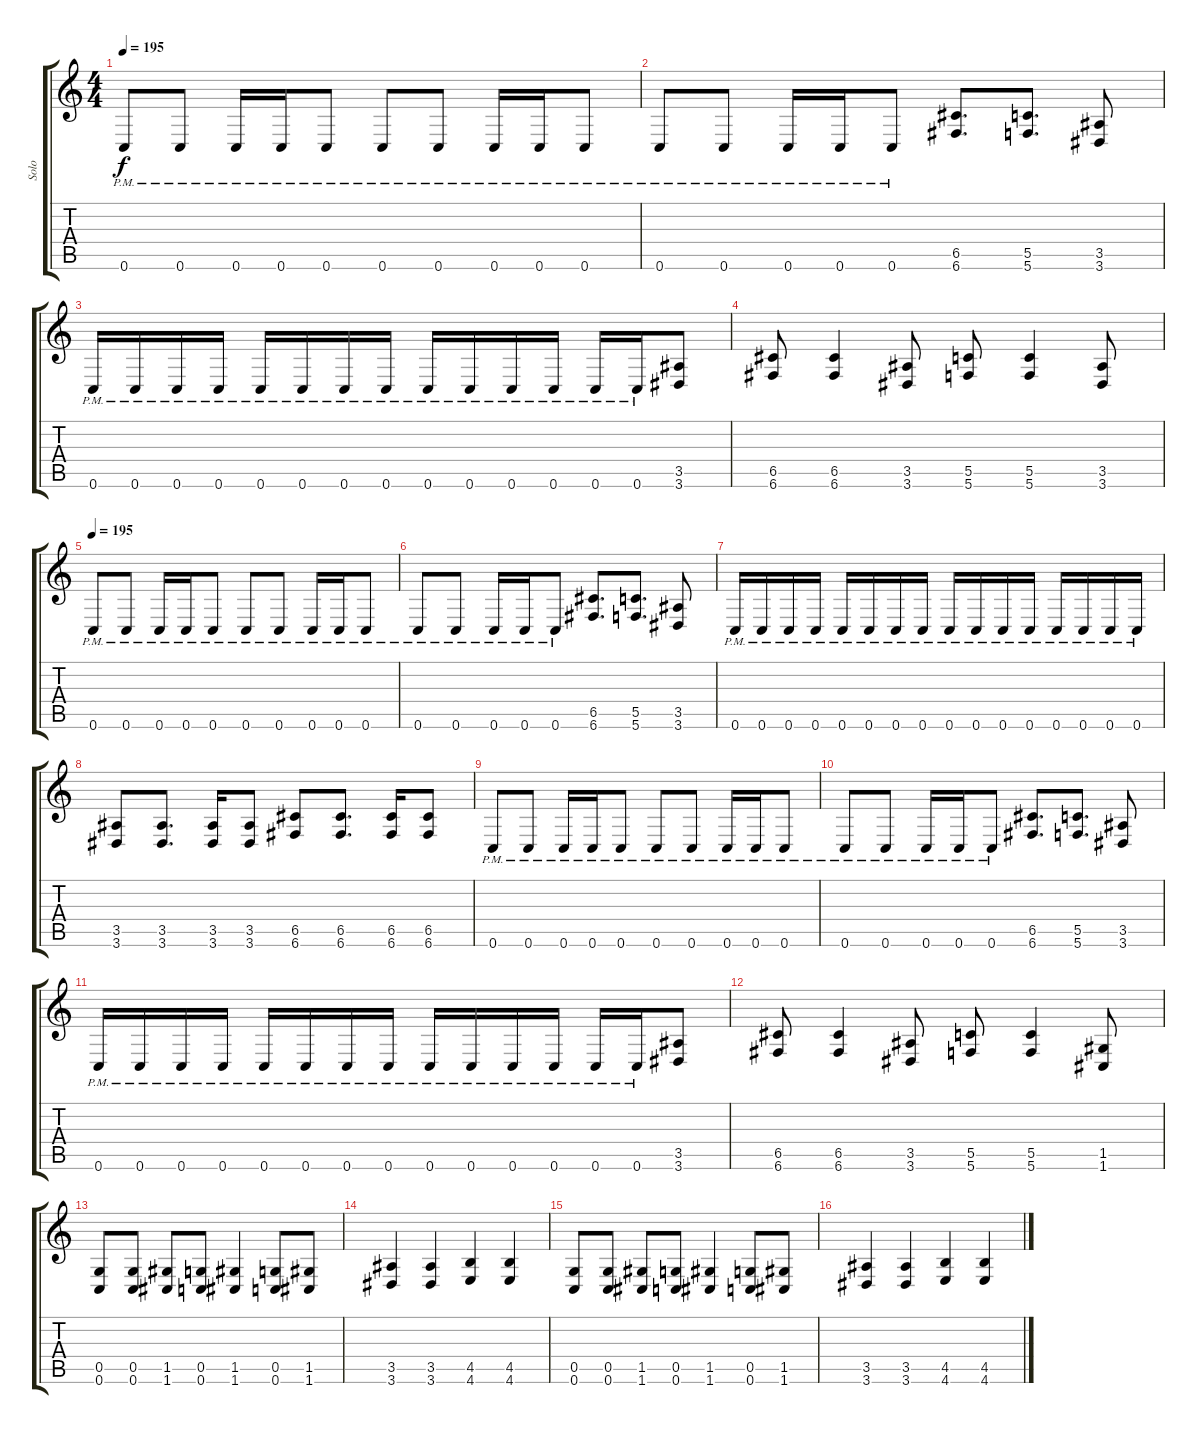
\track ("Solo" "Solo") {instrument overdrivenguitar}
\staff {score tabs}
\tuning (D4 A3 F3 C3 G2 C2) {hide}
\ts (4 4)
\tempo 195
\clef g2
\ks c
0.6{pm}.8{dy f} 0.6{pm}.8 0.6{pm}.16 0.6{pm}.16 0.6{pm}.8 0.6{pm}.8 0.6{pm}.8 0.6{pm}.16 0.6{pm}.16 0.6{pm}.8 |
0.6{pm}.8 0.6{pm}.8 0.6{pm}.16 0.6{pm}.16 0.6{pm}.8 (6.5 6.6).8{d} (5.5 5.6).8{d} (3.5 3.6).8 |
0.6{pm}.16 0.6{pm}.16 0.6{pm}.16 0.6{pm}.16 0.6{pm}.16 0.6{pm}.16 0.6{pm}.16 0.6{pm}.16 0.6{pm}.16 0.6{pm}.16 0.6{pm}.16 0.6{pm}.16 0.6{pm}.16 0.6{pm}.16 (3.5 3.6).8 |
(6.5 6.6).8 (6.5 6.6).4 (3.5 3.6).8 (5.5 5.6).8 (5.5 5.6).4 (3.5 3.6).8 |
\tempo 195
0.6{pm}.8 0.6{pm}.8 0.6{pm}.16 0.6{pm}.16 0.6{pm}.8 0.6{pm}.8 0.6{pm}.8 0.6{pm}.16 0.6{pm}.16 0.6{pm}.8 |
0.6{pm}.8 0.6{pm}.8 0.6{pm}.16 0.6{pm}.16 0.6{pm}.8 (6.5 6.6).8{d} (5.5 5.6).8{d} (3.5 3.6).8 |
0.6{pm}.16 0.6{pm}.16 0.6{pm}.16 0.6{pm}.16 0.6{pm}.16 0.6{pm}.16 0.6{pm}.16 0.6{pm}.16 0.6{pm}.16 0.6{pm}.16 0.6{pm}.16 0.6{pm}.16 0.6{pm}.16 0.6{pm}.16 0.6{pm}.16 0.6{pm}.16 |
(3.5 3.6).8 (3.5 3.6).8{d} (3.5 3.6).16 (3.5 3.6).8 (6.5 6.6).8 (6.5 6.6).8{d} (6.5 6.6).16 (6.5 6.6).8 |
0.6{pm}.8 0.6{pm}.8 0.6{pm}.16 0.6{pm}.16 0.6{pm}.8 0.6{pm}.8 0.6{pm}.8 0.6{pm}.16 0.6{pm}.16 0.6{pm}.8 |
0.6{pm}.8 0.6{pm}.8 0.6{pm}.16 0.6{pm}.16 0.6{pm}.8 (6.5 6.6).8{d} (5.5 5.6).8{d} (3.5 3.6).8 |
0.6{pm}.16 0.6{pm}.16 0.6{pm}.16 0.6{pm}.16 0.6{pm}.16 0.6{pm}.16 0.6{pm}.16 0.6{pm}.16 0.6{pm}.16 0.6{pm}.16 0.6{pm}.16 0.6{pm}.16 0.6{pm}.16 0.6{pm}.16 (3.5 3.6).8 |
(6.5 6.6).8 (6.5 6.6).4 (3.5 3.6).8 (5.5 5.6).8 (5.5 5.6).4 (1.5 1.6).8 |
(0.5 0.6).8 (0.5 0.6).8 (1.5 1.6).8 (0.5 0.6).8 (1.5 1.6).4 (0.5 0.6).8 (1.5 1.6).8 |
(3.5 3.6).4 (3.5 3.6).4 (4.5 4.6).4 (4.5 4.6).4 |
(0.5 0.6).8 (0.5 0.6).8 (1.5 1.6).8 (0.5 0.6).8 (1.5 1.6).4 (0.5 0.6).8 (1.5 1.6).8 |
(3.5 3.6).4 (3.5 3.6).4 (4.5 4.6).4 (4.5 4.6).4
